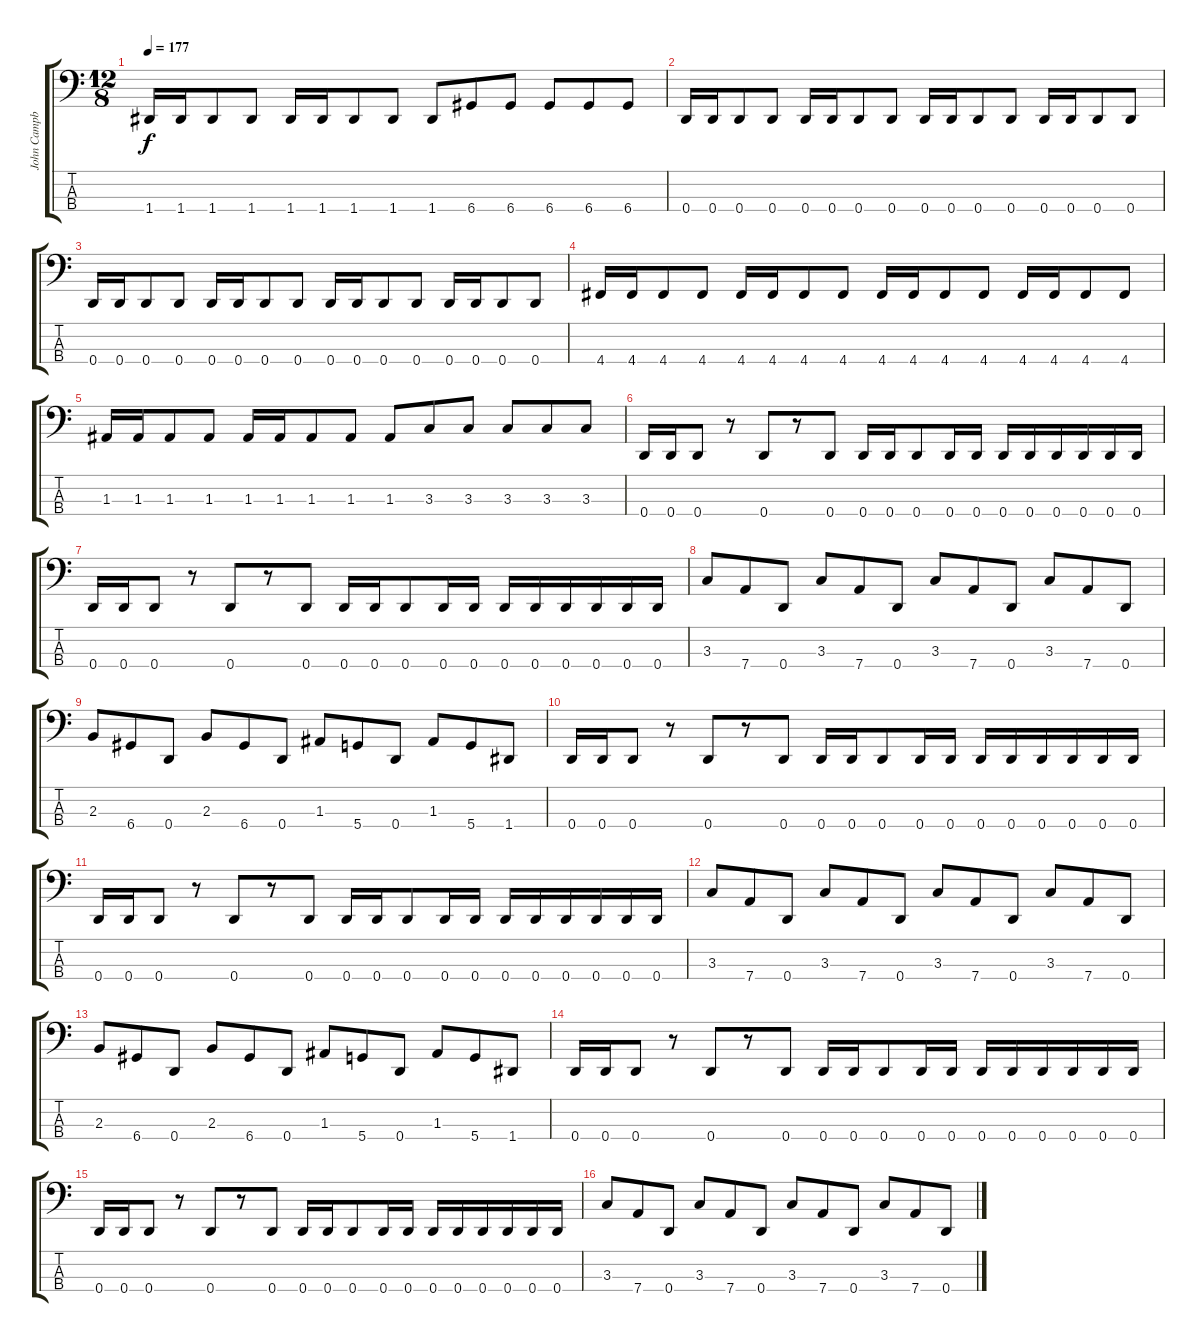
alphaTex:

\track ("John Campbell" "John Campb") {instrument electricbasspick}
\staff {score tabs}
\tuning (G2 D2 A1 D1) {hide}
\ts (12 8)
\tempo 177
\clef f4
\ks c
1.4.16{dy f} 1.4.16 1.4.8 1.4.8 1.4.16 1.4.16 1.4.8 1.4.8 1.4.8 6.4.8 6.4.8 6.4.8 6.4.8 6.4.8 |
0.4.16 0.4.16 0.4.8 0.4.8 0.4.16 0.4.16 0.4.8 0.4.8 0.4.16 0.4.16 0.4.8 0.4.8 0.4.16 0.4.16 0.4.8 0.4.8 |
0.4.16 0.4.16 0.4.8 0.4.8 0.4.16 0.4.16 0.4.8 0.4.8 0.4.16 0.4.16 0.4.8 0.4.8 0.4.16 0.4.16 0.4.8 0.4.8 |
4.4.16 4.4.16 4.4.8 4.4.8 4.4.16 4.4.16 4.4.8 4.4.8 4.4.16 4.4.16 4.4.8 4.4.8 4.4.16 4.4.16 4.4.8 4.4.8 |
1.3.16 1.3.16 1.3.8 1.3.8 1.3.16 1.3.16 1.3.8 1.3.8 1.3.8 3.3.8 3.3.8 3.3.8 3.3.8 3.3.8 |
0.4.16 0.4.16 0.4.8 r.8 0.4.8 r.8 0.4.8 0.4.16 0.4.16 0.4.8 0.4.16 0.4.16 0.4.16 0.4.16 0.4.16 0.4.16 0.4.16 0.4.16 |
0.4.16 0.4.16 0.4.8 r.8 0.4.8 r.8 0.4.8 0.4.16 0.4.16 0.4.8 0.4.16 0.4.16 0.4.16 0.4.16 0.4.16 0.4.16 0.4.16 0.4.16 |
3.3.8 7.4.8 0.4.8 3.3.8 7.4.8 0.4.8 3.3.8 7.4.8 0.4.8 3.3.8 7.4.8 0.4.8 |
2.3.8 6.4.8 0.4.8 2.3.8 6.4.8 0.4.8 1.3.8 5.4.8 0.4.8 1.3.8 5.4.8 1.4.8 |
0.4.16 0.4.16 0.4.8 r.8 0.4.8 r.8 0.4.8 0.4.16 0.4.16 0.4.8 0.4.16 0.4.16 0.4.16 0.4.16 0.4.16 0.4.16 0.4.16 0.4.16 |
0.4.16 0.4.16 0.4.8 r.8 0.4.8 r.8 0.4.8 0.4.16 0.4.16 0.4.8 0.4.16 0.4.16 0.4.16 0.4.16 0.4.16 0.4.16 0.4.16 0.4.16 |
3.3.8 7.4.8 0.4.8 3.3.8 7.4.8 0.4.8 3.3.8 7.4.8 0.4.8 3.3.8 7.4.8 0.4.8 |
2.3.8 6.4.8 0.4.8 2.3.8 6.4.8 0.4.8 1.3.8 5.4.8 0.4.8 1.3.8 5.4.8 1.4.8 |
0.4.16 0.4.16 0.4.8 r.8 0.4.8 r.8 0.4.8 0.4.16 0.4.16 0.4.8 0.4.16 0.4.16 0.4.16 0.4.16 0.4.16 0.4.16 0.4.16 0.4.16 |
0.4.16 0.4.16 0.4.8 r.8 0.4.8 r.8 0.4.8 0.4.16 0.4.16 0.4.8 0.4.16 0.4.16 0.4.16 0.4.16 0.4.16 0.4.16 0.4.16 0.4.16 |
3.3.8 7.4.8 0.4.8 3.3.8 7.4.8 0.4.8 3.3.8 7.4.8 0.4.8 3.3.8 7.4.8 0.4.8
